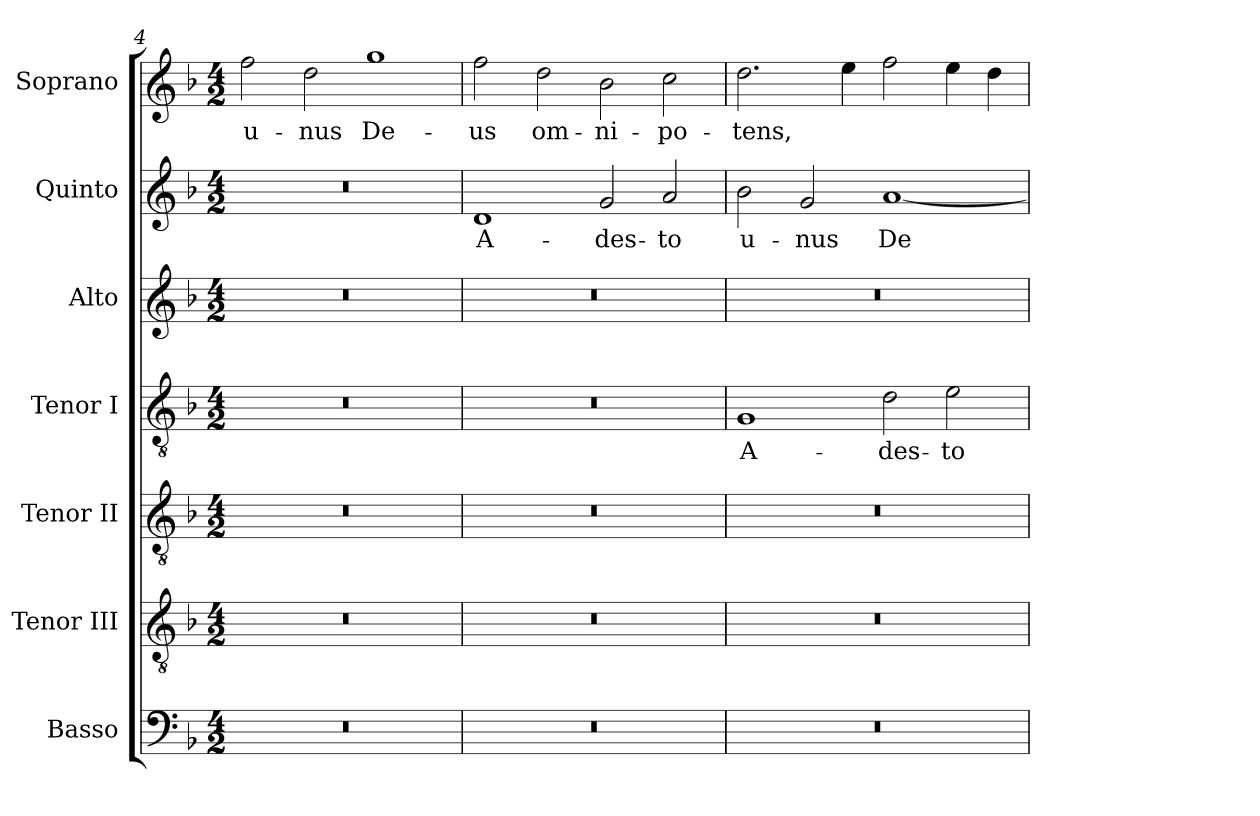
**kern	**kern	**kern	**kern	**text	**kern	**kern	**text	**kern	**text
*part7	*part6	*part5	*part4	*part4	*part3	*part2	*part2	*part1	*part1
*staff7	*staff6	*staff5	*staff4	*staff4	*staff3	*staff2	*staff2	*staff1	*staff1
*I"Basso	*I"Tenor III	*I"Tenor II	*I"Tenor I	*	*I"Alto	*I"Quinto	*	*I"Soprano	*
*I'B.	*I'T 3.	*I'T 2.	*I'T 1.	*	*I'A.	*I'Q.	*	*I'S.	*
*clefF4	*clefGv2	*clefGv2	*clefGv2	*	*clefG2	*clefG2	*	*clefG2	*
*	*ITrd7c12	*ITrd7c12	*ITrd7c12	*	*	*	*	*	*
*k[b-]	*k[b-]	*k[b-]	*k[b-]	*	*k[b-]	*k[b-]	*	*k[b-]	*
*F:	*F:	*F:	*F:	*	*F:	*F:	*	*F:	*
*M4/2	*M4/2	*M4/2	*M4/2	*	*M4/2	*M4/2	*	*M4/2	*
=4	=4	=4	=4	=4	=4	=4	=4	=4	=4
!LO:N:vis=1	!LO:N:vis=1	!LO:N:vis=1	!LO:N:vis=1	!	!LO:N:vis=1	!LO:N:vis=1	!	!	!
!	!	!	!	!	!	!	!	!	!LO:LY:b:color=#000000
0r	0r	0r	0r	.	0r	0r	.	2ffi\	u-
!	!	!	!	!	!	!	!	!	!LO:LY:b:color=#000000
.	.	.	.	.	.	.	.	2ddi\	-nus
!	!	!	!	!	!	!	!	!	!LO:LY:b:color=#000000
.	.	.	.	.	.	.	.	1ggi	De-
=5	=5	=5	=5	=5	=5	=5	=5	=5	=5
!LO:N:vis=1	!LO:N:vis=1	!LO:N:vis=1	!LO:N:vis=1	!	!LO:N:vis=1	!	!	!	!
!	!	!	!	!	!	!	!LO:LY:b:color=#000000	!	!
!	!	!	!	!	!	!	!	!	!LO:LY:b:color=#000000
0r	0r	0r	0r	.	0r	1di	A-	2ffi\	-us
!	!	!	!	!	!	!	!	!	!LO:LY:b:color=#000000
.	.	.	.	.	.	.	.	2ddi\	om-
!	!	!	!	!	!	!	!LO:LY:b:color=#000000	!	!
!	!	!	!	!	!	!	!	!	!LO:LY:b:color=#000000
.	.	.	.	.	.	2gi/	-des-	2b-i\	-ni-
!	!	!	!	!	!	!	!LO:LY:b:color=#000000	!	!
!	!	!	!	!	!	!	!	!	!LO:LY:b:color=#000000
.	.	.	.	.	.	2ai/	-to	2cci\	-po-
=6	=6	=6	=6	=6	=6	=6	=6	=6	=6
!LO:N:vis=1	!LO:N:vis=1	!LO:N:vis=1	!	!	!	!	!	!	!
!	!	!	!	!LO:LY:b:color=#000000	!LO:N:vis=1	!	!	!	!
!	!	!	!	!	!	!	!LO:LY:b:color=#000000	!	!
!	!	!	!	!	!	!	!	!	!LO:LY:b:color=#000000
0r	0r	0r	1GGi	A-	0r	2b-i\	u-	2.ddi\	-tens,
!	!	!	!	!	!	!	!LO:LY:b:color=#000000	!	!
.	.	.	.	.	.	2gi/	-nus	.	.
.	.	.	.	.	.	.	.	4eei\	.
!	!	!	!	!LO:LY:b:color=#000000	!	!	!	!	!
!	!	!	!	!	!	!	!LO:LY:b:color=#000000	!	!
.	.	.	2Di\	-des-	.	[1ai	De-	2ffi\	.
!	!	!	!	!LO:LY:b:color=#000000	!	!	!	!	!
.	.	.	2Ei\	-to	.	.	.	4eei\	.
.	.	.	.	.	.	.	.	4ddi\	.
=	=	=	=	=	=	=	=	=	=
*-	*-	*-	*-	*-	*-	*-	*-	*-	*-
